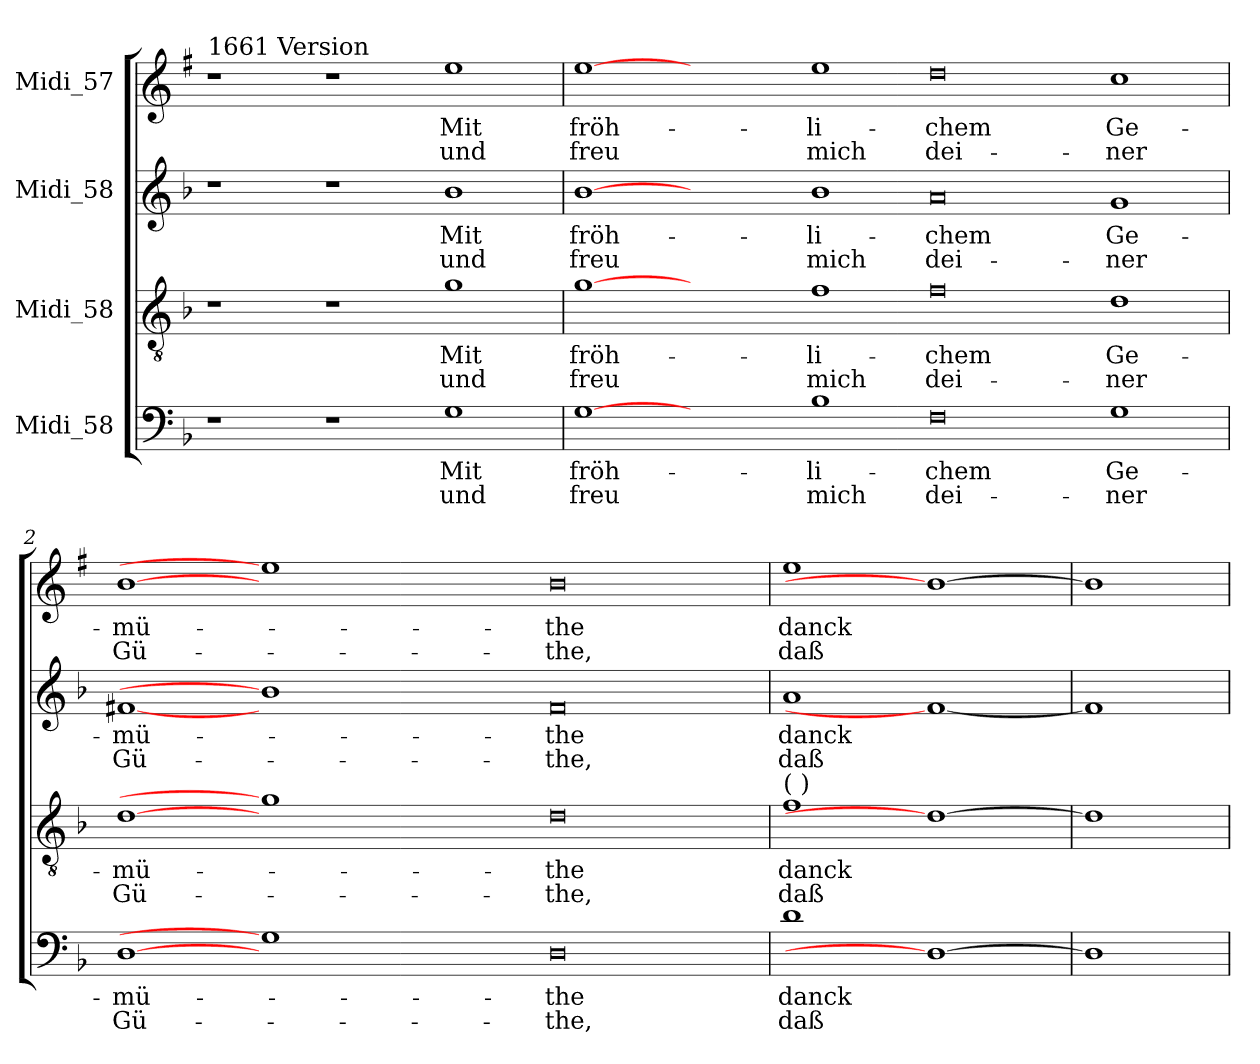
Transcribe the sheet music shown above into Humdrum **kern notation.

**kern	**text	**text	**kern	**text	**text	**kern	**text	**text	**kern	**text	**text
*part4	*part4	*part4	*part3	*part3	*part3	*part2	*part2	*part2	*part1	*part1	*part1
*staff4	*staff4	*staff4	*staff3	*staff3	*staff3	*staff2	*staff2	*staff2	*staff1	*staff1	*staff1
*I"Midi_58	*	*	*I"Midi_58	*	*	*I"Midi_58	*	*	*I"Midi_57	*	*
*clefF4	*	*	*clefGv2	*	*	*clefG2	*	*	*clefG2	*	*
*	*	*	*	*	*	*	*	*	*ITrd1c2	*	*
*k[b-]	*	*	*k[b-]	*	*	*k[b-]	*	*	*k[b-]	*	*
*F:	*	*	*F:	*	*	*F:	*	*	*F:	*	*
=	=	=	=	=	=	=	=	=	=	=	=
!	!	!	!	!	!	!	!	!	!LO:TX:a:t=1661 Version	!	!
1r	.	.	1r	.	.	1r	.	.	1r	.	.
1r	.	.	1r	.	.	1r	.	.	1r	.	.
!	!LO:LY:b	!LO:LY:b	!	!LO:LY:b	!LO:LY:b	!	!LO:LY:b	!LO:LY:b	!	!LO:LY:b	!LO:LY:b
1G	Mit	und	1g	Mit	und	1b-	Mit	und	1dd	Mit	und
=1	=1	=1	=1	=1	=1	=1	=1	=1	=1	=1	=1
!	!LO:LY:b	!LO:LY:b	!	!LO:LY:b	!LO:LY:b	!	!LO:LY:b	!LO:LY:b	!	!LO:LY:b	!LO:LY:b
[1G	fröh-	-freu	[1g	fröh-	-freu	[1b-	fröh-	-freu	[1dd	fröh-	-freu
1ryy	.	.	1ryy	.	.	1ryy	.	.	1ryy	.	.
!	!LO:LY:b	!LO:LY:b	!	!LO:LY:b	!LO:LY:b	!	!LO:LY:b	!LO:LY:b	!	!LO:LY:b	!LO:LY:b
1B-	li-	-mich	1f	li-	-mich	1b-	li-	-mich	1dd	li-	-mich
!	!LO:LY:b	!LO:LY:b	!	!LO:LY:b	!LO:LY:b	!	!LO:LY:b	!LO:LY:b	!	!LO:LY:b	!LO:LY:b
0F	chem	dei-	0f	chem	dei-	0a	chem	dei-	0cc	chem	dei-
!	!LO:LY:b	!LO:LY:b	!	!LO:LY:b	!LO:LY:b	!	!LO:LY:b	!LO:LY:b	!	!LO:LY:b	!LO:LY:b
1G	-Ge-	-ner	1d	-Ge-	-ner	1g	-Ge-	-ner	1b-	-Ge-	-ner
=2	=2	=2	=2	=2	=2	=2	=2	=2	=2	=2	=2
!	!LO:LY:b	!LO:LY:b	!	!LO:LY:b	!LO:LY:b	!	!LO:LY:b	!LO:LY:b	!	!LO:LY:b	!LO:LY:b
[1D	mü-	-Gü-	[1d	mü-	-Gü-	[1f#X	mü-	-Gü-	[1a	mü-	-Gü-
1G]	.	.	1g]	.	.	1b-]	.	.	1dd]	.	.
1ryy	.	.	1ryy	.	.	1ryy	.	.	1ryy	.	.
!	!LO:LY:b	!LO:LY:b	!	!LO:LY:b	!LO:LY:b	!	!LO:LY:b	!LO:LY:b	!	!LO:LY:b	!LO:LY:b
0D	-the	the,	0d	-the	the,	0f#	-the	the,	0a	-the	the,
=3	=3	=3	=3	=3	=3	=3	=3	=3	=3	=3	=3
!	!	!	!LO:TX:a:t=(  )	!	!	!	!	!	!	!	!
!	!LO:LY:b	!LO:LY:b	!	!LO:LY:b	!LO:LY:b	!	!LO:LY:b	!LO:LY:b	!	!LO:LY:b	!LO:LY:b
1d	danck	daß	1f	danck	daß	1a	danck	daß	1dd	danck	daß
1D_	.	.	1d_	.	.	1f#_	.	.	1a_	.	.
=4	=4	=4	=4	=4	=4	=4	=4	=4	=4	=4	=4
1D]	.	.	1d]	.	.	1f#]	.	.	1a]	.	.
=	=	=	=	=	=	=	=	=	=	=	=
*-	*-	*-	*-	*-	*-	*-	*-	*-	*-	*-	*-
